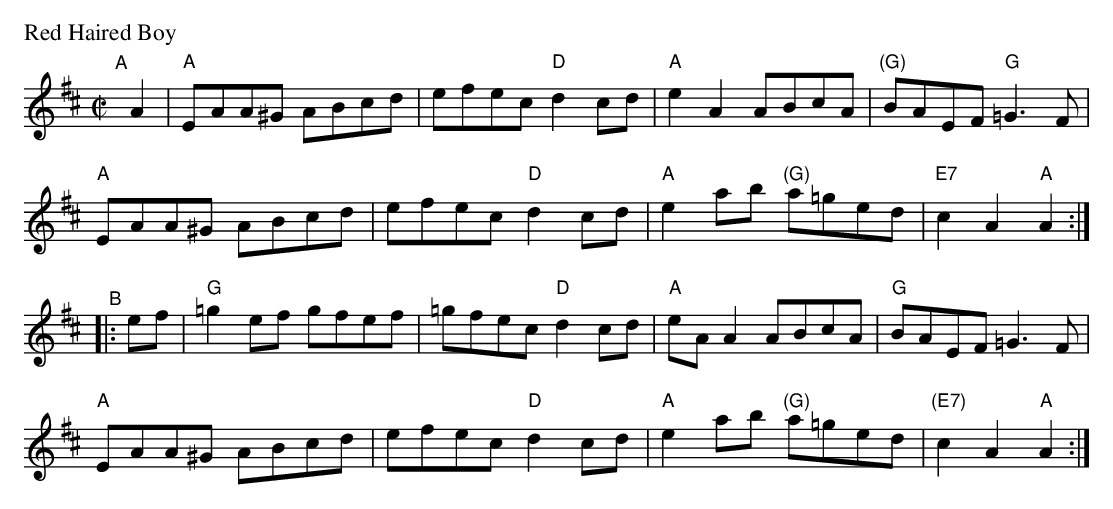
X:1
P: Red Haired Boy
C:
M: C|
L: 1/8
K: Amix
"^A"[|] A2 |\
"A"EAA^G ABcd | efec "D"d2cd | "A"e2A2  ABcA | "(G)"BAEF "G"=G3F |
"A"EAA^G ABcd | efec "D"d2cd | "A"e2ab "(G)"a=ged |  "E7"c2A2 "A"A2 :|
"^B"|: ef |\
"G"=g2ef gfef | =gfec "D"d2cd | "A"eAA2  ABcA |  "G"BAEF  =G3F |
"A"EAA^G ABcd | efec  "D"d2cd | "A"e2ab "(G)"a=ged | "(E7)"c2A2 "A"A2 :|
